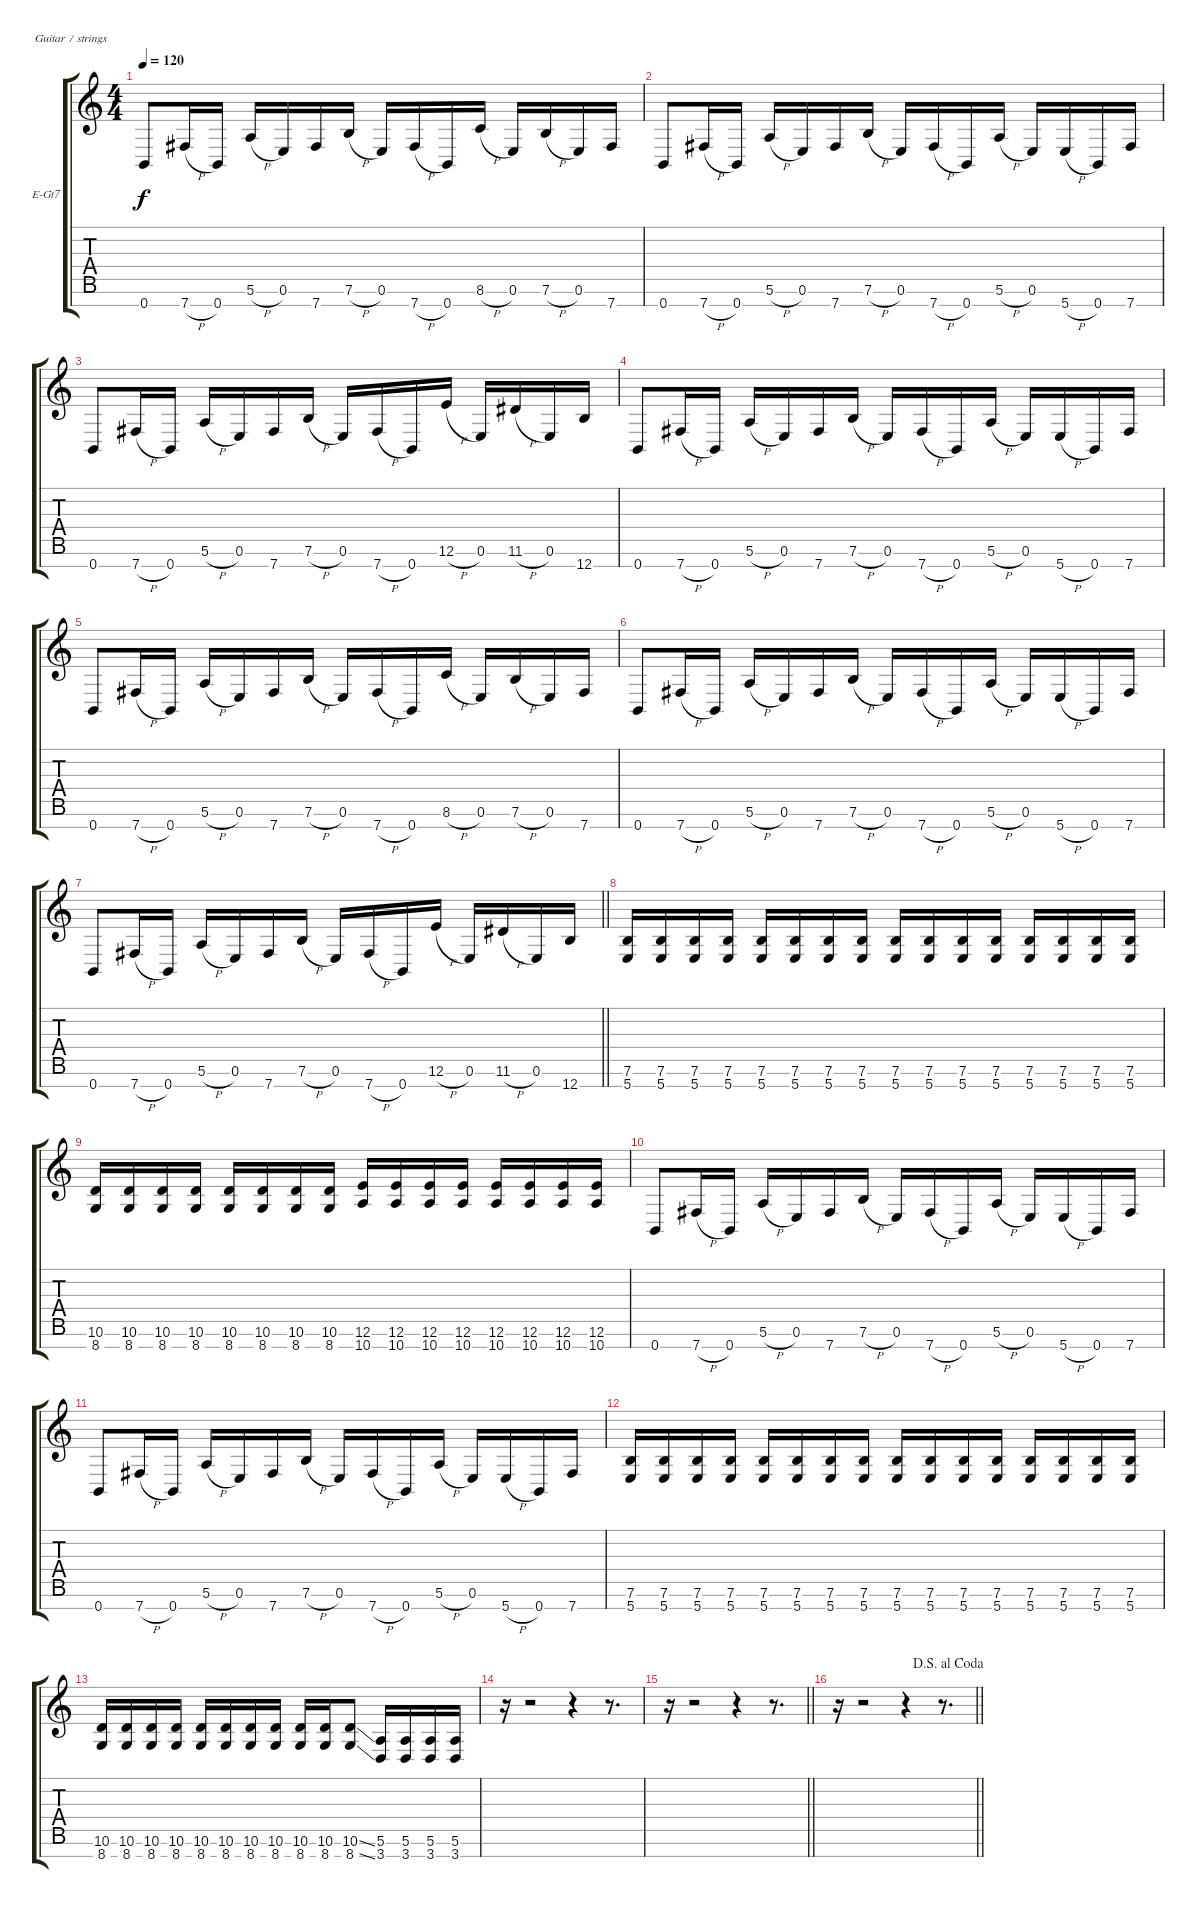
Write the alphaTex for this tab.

\bracketExtendMode groupsimilarinstruments
\firstSystemTrackNameOrientation horizontal
\otherSystemsTrackNameOrientation horizontal
\track ("Track 4" "E-Gt7") {instrument distortionguitar}
\staff {score tabs}
\tuning (E4 B3 G3 D3 A2 E2 B1)
\ts (4 4)
\tempo 120
\clef g2
\ks c
0.7.8{dy f} 7.7{h}.16 0.7.16 5.6{h}.16 0.6.16 7.7.16 7.6{h}.16 0.6.16 7.7{h}.16 0.7.16 8.6{h}.16 0.6.16 7.6{h}.16 0.6.16 7.7.16 |
0.7.8 7.7{h}.16 0.7.16 5.6{h}.16 0.6.16 7.7.16 7.6{h}.16 0.6.16 7.7{h}.16 0.7.16 5.6{h}.16 0.6.16 5.7{h}.16 0.7.16 7.7.16 |
0.7.8 7.7{h}.16 0.7.16 5.6{h}.16 0.6.16 7.7.16 7.6{h}.16 0.6.16 7.7{h}.16 0.7.16 12.6{h}.16 0.6.16 11.6{h}.16 0.6.16 12.7.16 |
0.7.8 7.7{h}.16 0.7.16 5.6{h}.16 0.6.16 7.7.16 7.6{h}.16 0.6.16 7.7{h}.16 0.7.16 5.6{h}.16 0.6.16 5.7{h}.16 0.7.16 7.7.16 |
0.7.8 7.7{h}.16 0.7.16 5.6{h}.16 0.6.16 7.7.16 7.6{h}.16 0.6.16 7.7{h}.16 0.7.16 8.6{h}.16 0.6.16 7.6{h}.16 0.6.16 7.7.16 |
0.7.8 7.7{h}.16 0.7.16 5.6{h}.16 0.6.16 7.7.16 7.6{h}.16 0.6.16 7.7{h}.16 0.7.16 5.6{h}.16 0.6.16 5.7{h}.16 0.7.16 7.7.16 |
\barLineRight lightlight
0.7.8 7.7{h}.16 0.7.16 5.6{h}.16 0.6.16 7.7.16 7.6{h}.16 0.6.16 7.7{h}.16 0.7.16 12.6{h}.16 0.6.16 11.6{h}.16 0.6.16 12.7.16 |
(7.6 5.7).16 (7.6 5.7).16 (7.6 5.7).16 (7.6 5.7).16 (7.6 5.7).16 (7.6 5.7).16 (7.6 5.7).16 (7.6 5.7).16 (7.6 5.7).16 (7.6 5.7).16 (7.6 5.7).16 (7.6 5.7).16 (7.6 5.7).16 (7.6 5.7).16 (7.6 5.7).16 (7.6 5.7).16 |
(10.6 8.7).16 (10.6 8.7).16 (10.6 8.7).16 (10.6 8.7).16 (10.6 8.7).16 (10.6 8.7).16 (10.6 8.7).16 (10.6 8.7).16 (12.6 10.7).16 (12.6 10.7).16 (12.6 10.7).16 (12.6 10.7).16 (12.6 10.7).16 (12.6 10.7).16 (12.6 10.7).16 (12.6 10.7).16 |
0.7.8 7.7{h}.16 0.7.16 5.6{h}.16 0.6.16 7.7.16 7.6{h}.16 0.6.16 7.7{h}.16 0.7.16 5.6{h}.16 0.6.16 5.7{h}.16 0.7.16 7.7.16 |
0.7.8 7.7{h}.16 0.7.16 5.6{h}.16 0.6.16 7.7.16 7.6{h}.16 0.6.16 7.7{h}.16 0.7.16 5.6{h}.16 0.6.16 5.7{h}.16 0.7.16 7.7.16 |
(7.6 5.7).16 (7.6 5.7).16 (7.6 5.7).16 (7.6 5.7).16 (7.6 5.7).16 (7.6 5.7).16 (7.6 5.7).16 (7.6 5.7).16 (7.6 5.7).16 (7.6 5.7).16 (7.6 5.7).16 (7.6 5.7).16 (7.6 5.7).16 (7.6 5.7).16 (7.6 5.7).16 (7.6 5.7).16 |
(10.6 8.7).16 (10.6 8.7).16 (10.6 8.7).16 (10.6 8.7).16 (10.6 8.7).16 (10.6 8.7).16 (10.6 8.7).16 (10.6 8.7).16 (10.6 8.7).16 (10.6 8.7).16 (10.6{ss} 8.7{ss}).8 (5.6 3.7).16 (5.6 3.7).16 (5.6 3.7).16 (5.6 3.7).16 |
r.16 r.2 r.4 r.8{d} |
\barLineRight lightlight
r.16 r.2 r.4 r.8{d} |
\jump dalsegnoalcoda
\barLineRight lightlight
r.16 r.2 r.4 r.8{d}
